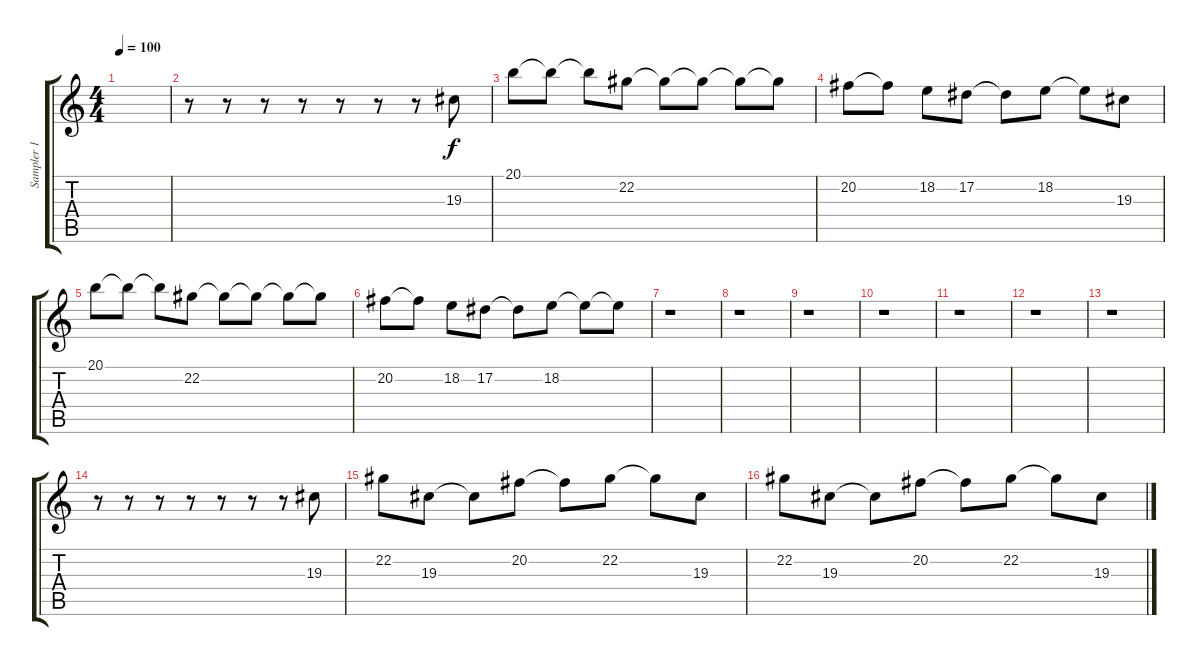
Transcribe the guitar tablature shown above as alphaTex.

\track ("Sampler 1" "Sampler 1") {instrument lead2sawtooth}
\staff {score tabs}
\tuning (Eb4 Bb3 Gb3 Db3 Ab2 Db2) {hide}
\ts (4 4)
\tempo 100
\clef g2
\ks c
|
r.8 r.8 r.8 r.8 r.8 r.8 r.8 19.3.8 |
20.1.8 20.1{t}.8 20.1{t}.8 22.2.8 22.2{t}.8 22.2{t}.8 22.2{t}.8 22.2{t}.8 |
20.2.8 20.2{t}.8 18.2.8 17.2.8 17.2{t}.8 18.2.8 18.2{t}.8 19.3.8 |
20.1.8 20.1{t}.8 20.1{t}.8 22.2.8 22.2{t}.8 22.2{t}.8 22.2{t}.8 22.2{t}.8 |
20.2.8 20.2{t}.8 18.2.8 17.2.8 17.2{t}.8 18.2.8 18.2{t}.8 18.2{t}.8 |
r.1 |
r.1 |
r.1 |
r.1 |
r.1 |
r.1 |
r.1 |
r.8 r.8 r.8 r.8 r.8 r.8 r.8 19.3.8 |
22.2.8 19.3.8 19.3{t}.8 20.2.8 20.2{t}.8 22.2.8 22.2{t}.8 19.3.8 |
22.2.8 19.3.8 19.3{t}.8 20.2.8 20.2{t}.8 22.2.8 22.2{t}.8 19.3.8
